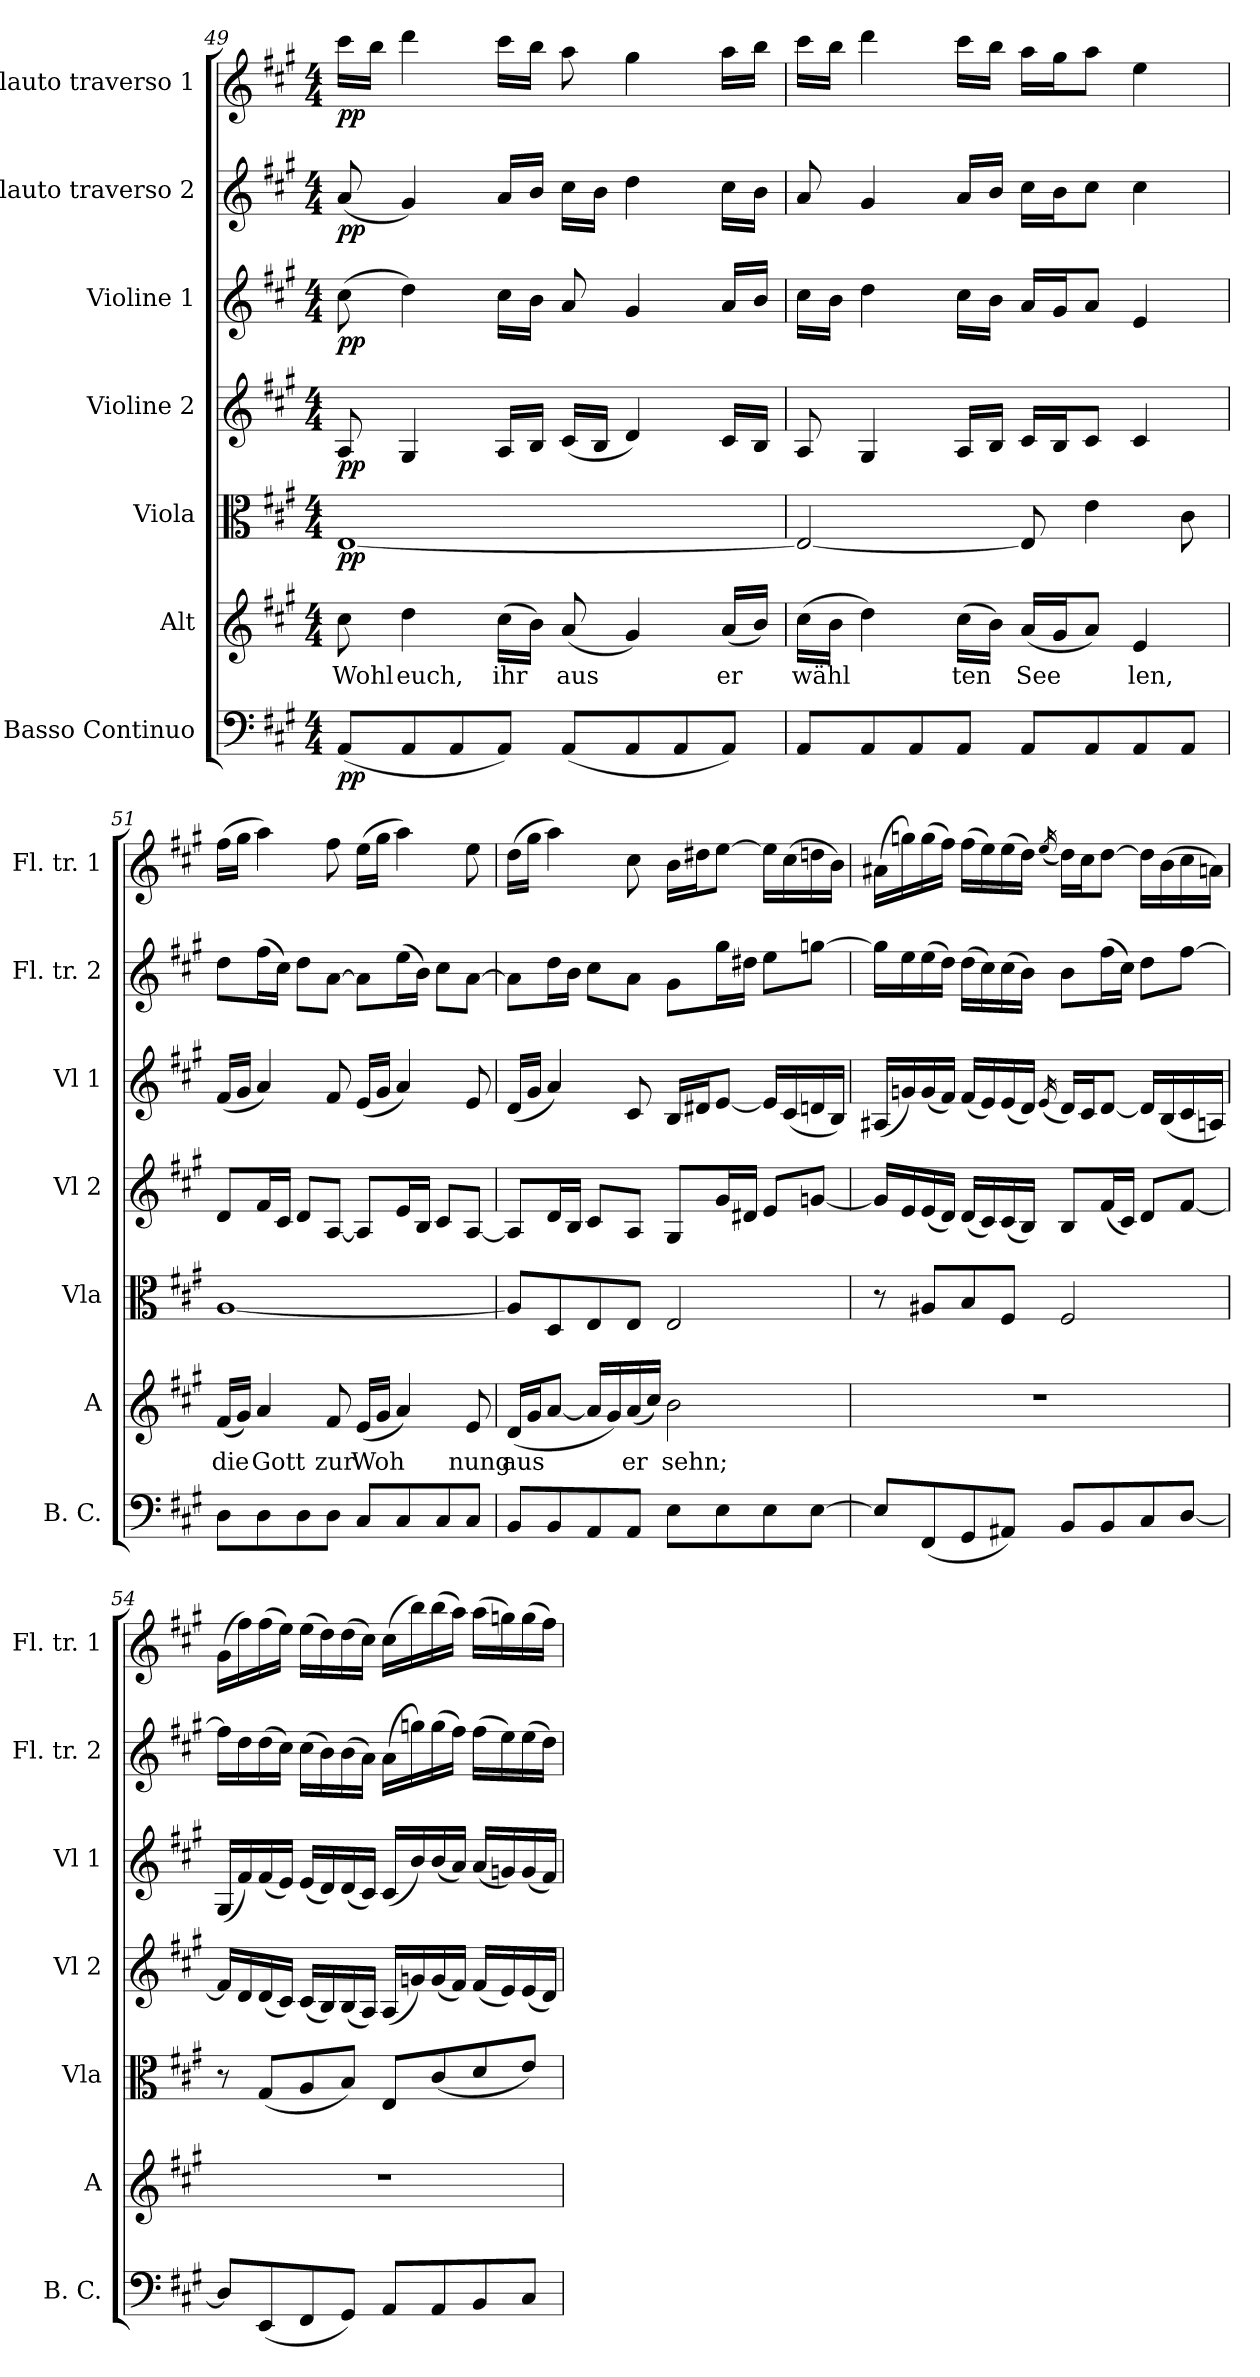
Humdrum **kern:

**kern	**dynam	**kern	**text	**kern	**dynam	**kern	**dynam	**kern	**dynam	**kern	**dynam	**kern	**dynam
*part7	*part7	*part6	*part6	*part5	*part5	*part4	*part4	*part3	*part3	*part2	*part2	*part1	*part1
*staff7	*staff7	*staff6	*staff6	*staff5	*staff5	*staff4	*staff4	*staff3	*staff3	*staff2	*staff2	*staff1	*staff1
*I"Basso Continuo	*	*I"Alt	*	*I"Viola	*	*I"Violine 2	*	*I"Violine 1	*	*I"Flauto traverso 2	*	*I"Flauto traverso 1	*
*I'B. C.	*	*I'A	*	*I'Vla	*	*I'Vl 2	*	*I'Vl 1	*	*I'Fl. tr. 2	*	*I'Fl. tr. 1	*
!!LO:PB:g=z
*clefF4	*	*clefG2	*	*clefC3	*	*clefG2	*	*clefG2	*	*clefG2	*	*clefG2	*
*k[f#c#g#]	*	*k[f#c#g#]	*	*k[f#c#g#]	*	*k[f#c#g#]	*	*k[f#c#g#]	*	*k[f#c#g#]	*	*k[f#c#g#]	*
*M4/4	*	*M4/4	*	*M4/4	*	*M4/4	*	*M4/4	*	*M4/4	*	*M4/4	*
=49	=49	=49	=49	=49	=49	=49	=49	=49	=49	=49	=49	=49	=49
!	!LO:DY:b	!	!LO:LY:b	!	!LO:DY:b	!	!LO:DY:b	!	!LO:DY:b	!	!LO:DY:b	!	!LO:DY:b
(8AA/L	pp	8cc#\	Wohl	[1E	pp	8A/	pp	(8cc#\	pp	(8a/	pp	16ccc#\LL	pp
.	.	.	.	.	.	.	.	.	.	.	.	16bb\JJ	.
!	!	!	!LO:LY:b	!	!	!	!	!	!	!	!	!	!
8AA/	.	4dd\	euch,	.	.	4G#/	.	4dd\)	.	4g#/)	.	4ddd\	.
8AA/	.	.	.	.	.	.	.	.	.	.	.	.	.
!	!	!	!LO:LY:b	!	!	!	!	!	!	!	!	!	!
8AA/J)	.	(16cc#\LL	ihr	.	.	16A/LL	.	16cc#\LL	.	16a/LL	.	16ccc#\LL	.
.	.	16b\JJ)	.	.	.	16B/JJ	.	16b\JJ	.	16b/JJ	.	16bb\JJ	.
!	!	!	!LO:LY:b	!	!	!	!	!	!	!	!	!	!
(8AA/L	.	(8a/	aus	.	.	(16c#/LL	.	8a/	.	16cc#\LL	.	8aa\	.
.	.	.	.	.	.	16B/JJ	.	.	.	16b\JJ	.	.	.
8AA/	.	4g#/)	.	.	.	4d/)	.	4g#/	.	4dd\	.	4gg#\	.
8AA/	.	.	.	.	.	.	.	.	.	.	.	.	.
!	!	!	!LO:LY:b	!	!	!	!	!	!	!	!	!	!
8AA/J)	.	(16a/LL	er	.	.	16c#/LL	.	16a/LL	.	16cc#\LL	.	16aa\LL	.
.	.	16b/JJ)	.	.	.	16B/JJ	.	16b/JJ	.	16b\JJ	.	16bb\JJ	.
!!LO:LB:g=z
=50	=50	=50	=50	=50	=50	=50	=50	=50	=50	=50	=50	=50	=50
!	!	!	!LO:LY:b	!	!	!	!	!	!	!	!	!	!
8AA/L	.	(16cc#\LL	wähl	2E/_	.	8A/	.	16cc#\LL	.	8a/	.	16ccc#\LL	.
.	.	16b\JJ	.	.	.	.	.	16b\JJ	.	.	.	16bb\JJ	.
8AA/	.	4dd\)	.	.	.	4G#/	.	4dd\	.	4g#/	.	4ddd\	.
8AA/	.	.	.	.	.	.	.	.	.	.	.	.	.
!	!	!	!LO:LY:b	!	!	!	!	!	!	!	!	!	!
8AA/J	.	(16cc#\LL	ten	.	.	16A/LL	.	16cc#\LL	.	16a/LL	.	16ccc#\LL	.
.	.	16b\JJ)	.	.	.	16B/JJ	.	16b\JJ	.	16b/JJ	.	16bb\JJ	.
!	!	!	!LO:LY:b	!	!	!	!	!	!	!	!	!	!
8AA/L	.	(16a/LL	See	8E/]	.	16c#/LL	.	16a/LL	.	16cc#\LL	.	16aa\LL	.
.	.	16g#/J	.	.	.	16B/J	.	16g#/J	.	16b\J	.	16gg#\J	.
8AA/	.	8a/J)	.	4e\	.	8c#/J	.	8a/J	.	8cc#\J	.	8aa\J	.
!	!	!	!LO:LY:b	!	!	!	!	!	!	!	!	!	!
8AA/	.	4e/	len,	.	.	4c#/	.	4e/	.	4cc#\	.	4ee\	.
8AA/J	.	.	.	8c#\	.	.	.	.	.	.	.	.	.
=51	=51	=51	=51	=51	=51	=51	=51	=51	=51	=51	=51	=51	=51
!	!	!	!LO:LY:b	!	!	!	!	!	!	!	!	!	!
8D\L	.	(16f#/LL	die	[1A	.	8d/L	.	(16f#/LL	.	8dd\L	.	(16ff#\LL	.
.	.	16g#/JJ)	.	.	.	.	.	16g#/JJ	.	.	.	16gg#\JJ	.
!	!	!	!LO:LY:b	!	!	!	!	!	!	!	!	!	!
8D\	.	4a/	Gott	.	.	16f#/L	.	4a/)	.	(16ff#\L	.	4aa\)	.
.	.	.	.	.	.	16c#/JJ	.	.	.	16cc#\JJ)	.	.	.
8D\	.	.	.	.	.	8d/L	.	.	.	8dd\L	.	.	.
!	!	!	!LO:LY:b	!	!	!	!	!	!	!	!	!	!
8D\J	.	8f#/	zur	.	.	[8A/J	.	8f#/	.	[8a\J	.	8ff#\	.
!	!	!	!LO:LY:b	!	!	!	!	!	!	!	!	!	!
8C#/L	.	(16e/LL	Woh	.	.	8A/L]	.	(16e/LL	.	8a\L]	.	(16ee\LL	.
.	.	16g#/JJ	.	.	.	.	.	16g#/JJ	.	.	.	16gg#\JJ	.
8C#/	.	4a/)	.	.	.	16e/L	.	4a/)	.	(16ee\L	.	4aa\)	.
.	.	.	.	.	.	16B/JJ	.	.	.	16b\JJ)	.	.	.
8C#/	.	.	.	.	.	8c#/L	.	.	.	8cc#\L	.	.	.
!	!	!	!LO:LY:b	!	!	!	!	!	!	!	!	!	!
8C#/J	.	8e/	nung	.	.	[8A/J	.	8e/	.	[8a\J	.	8ee\	.
!!LO:LB:g=z
=52	=52	=52	=52	=52	=52	=52	=52	=52	=52	=52	=52	=52	=52
!	!	!	!LO:LY:b	!	!	!	!	!	!	!	!	!	!
8BB/L	.	(16d/LL	aus	8A/L]	.	8A/L]	.	(16d/LL	.	8a\L]	.	(16dd\LL	.
.	.	16g#/J	.	.	.	.	.	16g#/JJ	.	.	.	16gg#\JJ	.
8BB/	.	[8a/J	.	8D/	.	16d/L	.	4a/)	.	16dd\L	.	4aa\)	.
.	.	.	.	.	.	16B/JJ	.	.	.	16b\JJ	.	.	.
8AA/	.	16a/LL]	.	8E/	.	8c#/L	.	.	.	8cc#\L	.	.	.
.	.	16g#/)	.	.	.	.	.	.	.	.	.	.	.
!	!	!	!LO:LY:b	!	!	!	!	!	!	!	!	!	!
8AA/J	.	(16a/	er	8E/J	.	8A/J	.	8c#/	.	8a\J	.	8cc#\	.
.	.	16cc#/JJ)	.	.	.	.	.	.	.	.	.	.	.
!	!	!	!LO:LY:b	!	!	!	!	!	!	!	!	!	!
8E\L	.	2b\	sehn;	2E/	.	8G#/L	.	16B/LL	.	8g#\L	.	16b\LL	.
.	.	.	.	.	.	.	.	16d#X/J	.	.	.	16dd#X\J	.
8E\	.	.	.	.	.	16g#/L	.	[8e/J	.	16gg#\L	.	[8ee\J	.
.	.	.	.	.	.	16d#X/JJ	.	.	.	16dd#X\JJ	.	.	.
8E\	.	.	.	.	.	8e/L	.	16e/LL]	.	8ee\L	.	16ee\LL]	.
.	.	.	.	.	.	.	.	(16c#/	.	.	.	(16cc#\	.
[8E\J	.	.	.	.	.	[8gn/J	.	16dn/	.	[8ggn\J	.	16ddn\	.
.	.	.	.	.	.	.	.	16B/JJ)	.	.	.	16b\JJ)	.
!!LO:PB:g=z
=53	=53	=53	=53	=53	=53	=53	=53	=53	=53	=53	=53	=53	=53
8E/L]	.	1r	.	8r	.	16g/LL]	.	(16A#X/LL	.	16gg\LL]	.	(16a#X\LL	.
.	.	.	.	.	.	16e/	.	16gn/)	.	16ee\	.	16ggn\)	.
(8FF#/	.	.	.	8A#X/L	.	(16e/	.	(16g/	.	(16ee\	.	(16gg\	.
.	.	.	.	.	.	16d/JJ)	.	16f#/JJ)	.	16dd\JJ)	.	16ff#\JJ)	.
8GG#/	.	.	.	8B/	.	(16d/LL	.	(16f#/LL	.	(16dd\LL	.	(16ff#\LL	.
.	.	.	.	.	.	16c#/)	.	16e/)	.	16cc#\)	.	16ee\)	.
8AA#X/J)	.	.	.	8F#/J	.	(16c#/	.	(16e/	.	(16cc#\	.	(16ee\	.
.	.	.	.	.	.	16B/JJ)	.	16d/JJ)	.	16b\JJ)	.	16dd\JJ)	.
.	.	.	.	.	.	.	.	(16qe/	.	.	.	(16qee/	.
8BB/L	.	.	.	2F#/	.	8B/L	.	16d/LL)	.	8b\L	.	16dd\LL)	.
.	.	.	.	.	.	.	.	16c#/J	.	.	.	16cc#\J	.
8BB/	.	.	.	.	.	(16f#/L	.	[8d/J	.	(16ff#\L	.	[8dd\J	.
.	.	.	.	.	.	16c#/JJ)	.	.	.	16cc#\JJ)	.	.	.
8C#/	.	.	.	.	.	8d/L	.	16d/LL]	.	8dd\L	.	16dd\LL]	.
.	.	.	.	.	.	.	.	(16B/	.	.	.	(16b\	.
[8D/J	.	.	.	.	.	[8f#/J	.	16c#/	.	[8ff#\J	.	16cc#\	.
.	.	.	.	.	.	.	.	16An/JJ)	.	.	.	16an\JJ)	.
=54	=54	=54	=54	=54	=54	=54	=54	=54	=54	=54	=54	=54	=54
8D/L]	.	1r	.	8r	.	16f#/LL]	.	(16G#/LL	.	16ff#\LL]	.	(16g#\LL	.
.	.	.	.	.	.	16d/	.	16f#/)	.	16dd\	.	16ff#\)	.
(8EE/	.	.	.	(8G#/L	.	(16d/	.	(16f#/	.	(16dd\	.	(16ff#\	.
.	.	.	.	.	.	16c#/JJ)	.	16e/JJ)	.	16cc#\JJ)	.	16ee\JJ)	.
8FF#/	.	.	.	8A/	.	(16c#/LL	.	(16e/LL	.	(16cc#\LL	.	(16ee\LL	.
.	.	.	.	.	.	16B/)	.	16d/)	.	16b\)	.	16dd\)	.
8GG#/J)	.	.	.	8B/J)	.	(16B/	.	(16d/	.	(16b\	.	(16dd\	.
.	.	.	.	.	.	16A/JJ)	.	16c#/JJ)	.	16a\JJ)	.	16cc#\JJ)	.
8AA/L	.	.	.	8E/L	.	(16A/LL	.	(16c#/LL	.	(16a\LL	.	(16cc#\LL	.
.	.	.	.	.	.	16gn/)	.	16b/)	.	16ggn\)	.	16bb\)	.
8AA/	.	.	.	(8c#/	.	(16g/	.	(16b/	.	(16gg\	.	(16bb\	.
.	.	.	.	.	.	16f#/JJ)	.	16a/JJ)	.	16ff#\JJ)	.	16aa\JJ)	.
8BB/	.	.	.	8d/	.	(16f#/LL	.	(16a/LL	.	(16ff#\LL	.	(16aa\LL	.
.	.	.	.	.	.	16e/)	.	16gn/)	.	16ee\)	.	16ggn\)	.
8C#/J	.	.	.	8e/J)	.	(16e/	.	(16g/	.	(16ee\	.	(16gg\	.
.	.	.	.	.	.	16d/JJ)	.	16f#/JJ)	.	16dd\JJ)	.	16ff#\JJ)	.
=	=	=	=	=	=	=	=	=	=	=	=	=	=
*-	*-	*-	*-	*-	*-	*-	*-	*-	*-	*-	*-	*-	*-
